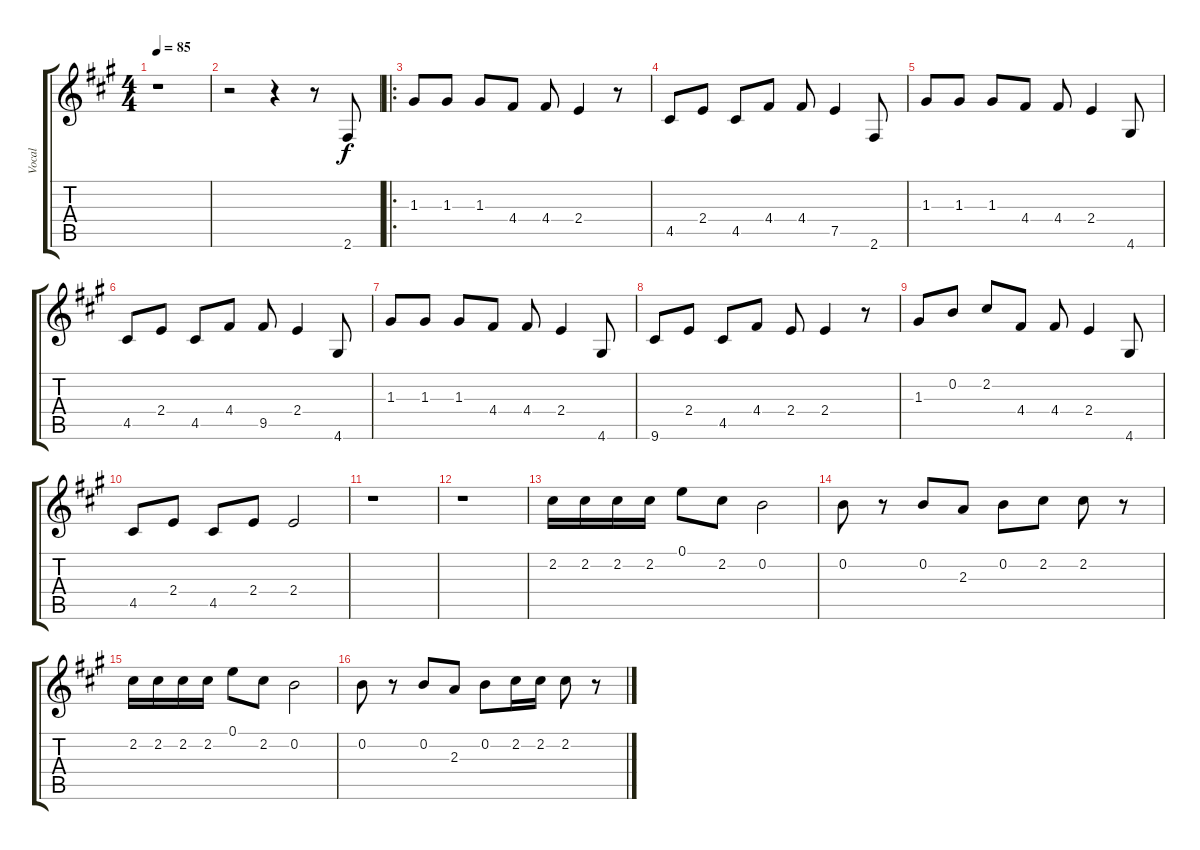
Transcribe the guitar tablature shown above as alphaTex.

\track ("Vocal" "Vocal") {instrument acousticguitarnylon}
\staff {score tabs}
\tuning (E4 B3 G3 D3 A2 E2) {hide}
\ts (4 4)
\tempo 85
\clef g2
\ks a
r.1{dy f} |
r.2 r.4 r.8 2.6.8 |
\ro
1.3.8 1.3.8 1.3.8 4.4.8 4.4.8 2.4.4 r.8 |
4.5.8 2.4.8 4.5.8 4.4.8 4.4.8 7.5.4 2.6.8 |
1.3.8 1.3.8 1.3.8 4.4.8 4.4.8 2.4.4 4.6.8 |
4.5.8 2.4.8 4.5.8 4.4.8 9.5.8 2.4.4 4.6.8 |
1.3.8 1.3.8 1.3.8 4.4.8 4.4.8 2.4.4 4.6.8 |
9.6.8 2.4.8 4.5.8 4.4.8 2.4.8 2.4.4 r.8 |
1.3.8 0.2.8 2.2.8 4.4.8 4.4.8 2.4.4 4.6.8 |
4.5.8 2.4.8 4.5.8 2.4.8 2.4.2 |
r.1 |
r.1 |
2.2.16 2.2.16 2.2.16 2.2.16 0.1.8 2.2.8 0.2.2 |
0.2.8 r.8 0.2.8 2.3.8 0.2.8 2.2.8 2.2.8 r.8 |
2.2.16 2.2.16 2.2.16 2.2.16 0.1.8 2.2.8 0.2.2 |
0.2.8 r.8 0.2.8 2.3.8 0.2.8 2.2.16 2.2.16 2.2.8 r.8
